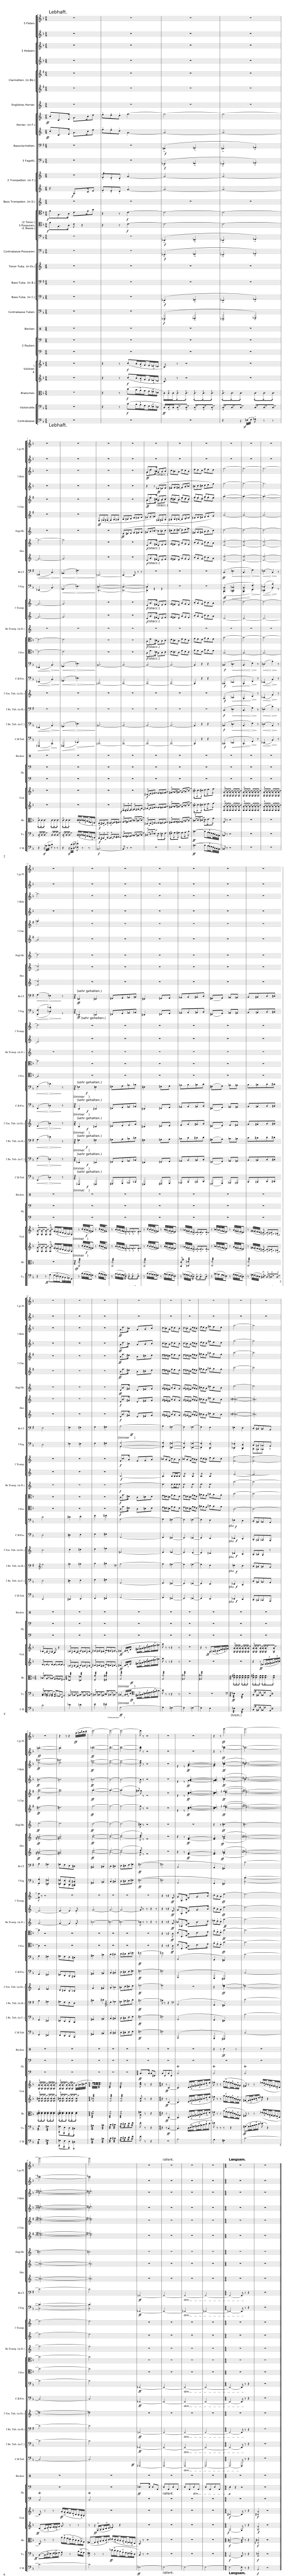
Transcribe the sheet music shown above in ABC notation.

X:1
%%score [ [ [ 1 ( 2 3 ) ] [ ( 4 5 ) ( 6 7 ) ] [ ( 8 9 ) ( 10 11 ) ] 12 [ ( 13 14 ) ( 15 16 ) ] 17 ( 18 19 ) [ 20 21 ] 22 [ 23 24 25 ] 26 [ 27 28 29 ] 30 31 [ 32 33 ] [ 34 35 ] 36 [ 37 38 ] ] ] 39
L:1/8
Q:1/4=100
M:6/8
I:linebreak $
K:F
V:1 treble
V:2 treble
V:3 treble
V:4 treble
V:5 treble
V:6 treble
V:7 treble
V:8 treble transpose=-2
V:9 treble transpose="-2 "
V:10 treble transpose=-2
V:11 treble transpose="-2 "
V:12 treble transpose=-7
V:13 treble transpose=-7
V:14 treble transpose="-7 "
V:15 treble transpose=-7
V:16 treble transpose="-7 "
V:17 bass transpose=-14
V:18 bass
V:19 bass
V:20 treble transpose=5
V:21 treble transpose=5
V:22 treble transpose=-14
V:23 tenor
V:24 tenor
V:25 bass
V:26 bass
V:27 treble transpose=-21
V:28 bass
V:29 bass
V:30 bass
V:31 perc
K:none
V:32 bass
V:33 bass
V:34 treble
V:35 treble
V:36 alto
V:37 bass
V:38 bass transpose=-12
V:39 treble transpose=5
V:1
 z6 | z6 | z6 | z6 |$ z6 | %5
 z6 |[Q:1/4=120] z6 | z6 |[Q:1/4=120] z6 | z6 | %10
 z6 |[Q:1/4=100] z6 | z6 | z6 |$ z6 | %15
[Q:1/4=120] z6 | z6 | z6 | z6 | z6 | %20
 z6 |$ z6 | z6 | z6 | z6 | %25
 z6 | z6 | z6 | z6 | z6 |$ %30
 z6 | z2 z z2!ff! (a/4=b/4^c'/4d'/4 | e'6-) | e'6- | e'6- | %35
[Q:1/4=130][Q:1/4=130] e' z z4 | z6 |[Q:1/4=120][Q:1/4=120] z6 | z2 z!ff!!fff! a'3- | a'6- |$ %40
 a'6- | a'6 |[Q:1/4=130] z6 |[Q:1/4=125] z6[Q:1/4=120] |[Q:1/4=115] z6[Q:1/4=110] | %45
[Q:1/4=105] z6[Q:1/4=100] ||[M:4/4][Q:1/4=80] z8 |[Q:1/4=60] z8 |] %48
V:2
 z6 | z6 | z6 | z6 |$ z6 | %5
 z6 | z6 | z6 | z6 | z6 | %10
 z6 | z6 | z6 | z6 |$ z6 | %15
 z6 | z6 | z6 | z6 | z6 | %20
 z6 |$ z6 | z6 | z6 | z6 | %25
 z6 | z6 | z6 | z6 | z6 |$ %30
!ff! =b6- | b6 |!ff! [_bd']6- | [bd']6- | [bd']6- | %35
 [bd'] z z4 | z6 | z6 | z2 z!ff!!fff!!fff! [b_d']3- | [b_d']6- |$ %40
 [b_d']6- | [b_d']6 | z6 | z6 | z6 | %45
 z6 ||[M:4/4] z8 | z8 |] %48
V:3
 x6 | x6 | x6 | x6 |$ x6 | %5
 x6 | x6 | x6 | x6 | x6 | %10
 x6 | x6 | x6 | x6 |$ x6 | %15
 x6 | x6 | x6 | x6 | x6 | %20
 x6 |$ x6 | x6 | x6 | x6 | %25
 x6 | x6 | x6 | x6 | x6 |$ %30
 =b6- | b6 | x6 | x6 | x6 | %35
 x6 | x6 | x6 | x6 | x6 |$ %40
 x6 | x6 | x6 | x6 | x6 | %45
 x6 ||[M:4/4] x8 | x8 |] %48
V:4
 z6 | z6 | z6 | z6 |$ z6 | %5
 z6 | z6 | z6 |!ff!!fff! !wedge!G!wedge!d>!wedge!=B !wedge!G!wedge!A!wedge!B | !wedge!c!wedge!=B!wedge!A !wedge!d!wedge!c!wedge!B | %10
 !wedge!e!wedge!d!wedge!c !wedge!f!wedge!e!wedge!d | g6- | g6- | g6- |$ g6 | %15
 z6 | z6 | z6 | z6 | z6 | %20
 z6 |$ z6 | z6 | z6 |!ff!!fff! !wedge!G!wedge!d>!wedge!=B !wedge!G!wedge!A!wedge!B | %25
 !wedge!c!wedge!=B!wedge!A !wedge!d!wedge!c!wedge!B | !wedge!c!wedge!=B!wedge!A !wedge!d!wedge!c!wedge!B | !wedge!e!wedge!d!wedge!c !wedge!^f!wedge!e!wedge!d | g6- | g6 |$ %30
!ff! [e^c']6- | [e^c']6 |!ff! [e=a]6- | [ea]6- | [ea]6- | %35
 [ea] z z4 | z6 | z2 z!ff! [GB]3- | [GB]3!ff!!fff! ([B_d-]3 | [B_d=e]6-) |$ %40
 [_d=e]6- | [_d=e]6 | z6 | z6 | z6 | %45
 z6 ||[M:4/4] z8 | z8 |] %48
V:5
 x6 | x6 | x6 | x6 |$ x6 | %5
 x6 | x6 | x6 | !wedge!G!wedge!d>!wedge!=B x3 | x6 | %10
 x6 | x6 | x6 | x6 |$ x6 | %15
 x6 | x6 | x6 | x6 | x6 | %20
 x6 |$ x6 | x6 | x6 | x6 | %25
 x6 | x6 | x6 | x6 | x6 |$ %30
 x6 | x6 | x6 | x6 | x6 | %35
 x6 | x6 | x3 G3- | G3 B3- | B6- |$ %40
 B6- | B6 | x6 | x6 | x6 | %45
 x6 ||[M:4/4] x8 | x8 |] %48
V:6
 z6 | z6 | z6 | z6 |$ z6 | %5
 z6 | z6 | z6 | z2 z!ff! (_E=EF | ^FG^G- GA_B | %10
 =Bc^c def) | g6- | g6- | g6 |$ z6 | %15
 z6 | z6 | z6 | z6 | z6 | %20
 z6 |$ z6 | z6 | z6 |!ff!!fff! !wedge!G!wedge!d>!wedge!=B !wedge!G!wedge!A!wedge!B | %25
 !wedge!c!wedge!=B!wedge!A !wedge!d!wedge!c!wedge!B | !wedge!c!wedge!=B!wedge!A !wedge!d!wedge!c!wedge!B | !wedge!e!wedge!d!wedge!c !wedge!^f!wedge!e!wedge!d | g6- | g6 |$ %30
!ff! =B6- | =B6 |!ff! _B6- | B6- | B6- | %35
 B z z4 | z6 | z2 z!ff! [GB]3- | [GB]3!ff!!fff! ([B_d-]3 | [B_d=e]6-) |$ %40
 [_d=e]6- | [_d=e]6 | z6 | z6 | z6 | %45
 z6 ||[M:4/4] z8 | z8 |] %48
V:7
 x6 | x6 | x6 | x6 |$ x6 | %5
 x6 | x6 | x6 | x6 | x6 | %10
 x6 | x6 | x6 | x6 |$ x6 | %15
 x6 | x6 | x6 | x6 | x6 | %20
 x6 |$ x6 | x6 | x6 | x6 | %25
 x6 | x6 | x6 | x6 | x6 |$ %30
 x6 | x6 | x6 | x6 | x6 | %35
 x6 | x6 | x3 G3- | G3 B3- | B6- |$ %40
 B6- | B6 | x6 | x6 | x6 | %45
 x6 ||[M:4/4] x8 | x8 |] %48
V:8
[K:G] z6 | z6 | z6 | z6 |$ z6 | %5
 z6 | z6 | z6 |!fff!!ff! !wedge!A!wedge!e>!wedge!^c !wedge!A!wedge!B!wedge!c | !wedge!d!wedge!^c!wedge!B !wedge!e!wedge!d!wedge!c | %10
 !wedge!f!wedge!e!wedge!d !wedge!g!wedge!f!wedge!e | a6- | a6- | a6- |$ a6 | %15
 z6 | z6 | z6 | z6 | z6 | %20
 z6 |$ z6 | z6 | z6 |!ff!!fff! !wedge!B!wedge!f>!wedge!^d !wedge!B!wedge!^c!wedge!d | %25
 !wedge!e!wedge!^d!wedge!^c !wedge!f!wedge!e!wedge!d | !wedge!e!wedge!^d!wedge!^c !wedge!f!wedge!e!wedge!d | !wedge!^g!wedge!f!wedge!e !wedge!^a!wedge!g!wedge!f | b6- | b6 |$ %30
!ff! [fb]6- | [fb]6 |!ff! a6- | a6- | (a6 | %35
 ^g) z z4 | z6 | z2 z!ff! d3- | d3!ff!!fff! (=f3 | ^g6-) |$ %40
 ^g6- | ^g6 | z6 | z6 | z6 | %45
 z6 ||[M:4/4] z8 | z8 |] %48
V:9
[K:G] x6 | x6 | x6 | x6 |$ x6 | %5
 x6 | x6 | x6 | !wedge!A!wedge!e>!wedge!^c !wedge!A!wedge!B!wedge!c | !wedge!d!wedge!^c!wedge!B !wedge!e!wedge!d!wedge!c | %10
 !wedge!f!wedge!e!wedge!d !wedge!g!wedge!f!wedge!e | a6- | a6- | a6- |$ a6 | %15
 x6 | x6 | x6 | x6 | x6 | %20
 x6 |$ x6 | x6 | x6 | x6 | %25
 x6 | x6 | x6 | x6 | x6 |$ %30
 x6 | x6 | a6- | a6- | (a6 | %35
 ^g) x5 | x6 | x3 [Bd]3- | [Bd]3 ([d-^f]3 | [d=f]6-) |$ %40
 [d=f]6- | [d=f]6 | x6 | x6 | x6 | %45
 x6 ||[M:4/4] x8 | x8 |] %48
V:10
[K:G] z6 | z6 | z6 | z6 |$ z6 | %5
 z6 |!ff! (E,=F,^F,- F,G,^G, | A,^A,B, C^CD | ^DE=F) (=F,^F,G, | ^G,A,^A,- A,B,=C | %10
 ^CD^D EFG) | A6- | A6- | A6- |$ A6 | %15
 z6 | z6 | z6 | z6 | z6 | %20
 z6 |$ z6 | z6 | z6 |!ff!!fff! !wedge!B!wedge!f>!wedge!^d !wedge!B!wedge!^c!wedge!d | %25
 !wedge!e!wedge!^d!wedge!^c !wedge!f!wedge!e!wedge!d | !wedge!e!wedge!^d!wedge!^c !wedge!f!wedge!e!wedge!d | !wedge!^g!wedge!f!wedge!e !wedge!^a!wedge!g!wedge!f | b6- | b6 |$ %30
!ff! ^d6- | ^d6 |!ff! f6- | f6- | f6- | %35
 f z z4 | z6 | z2 z!ff! d3- | d3!ff!!fff! (=f3 | ^g6-) |$ %40
 ^g6- | ^g6 | z6 | z6 | z6 | %45
 z6 ||[M:4/4] z8 | z8 |] %48
V:11
[K:G] x6 | x6 | x6 | x6 |$ x6 | %5
 x6 | x6 | x6 | x6 | x6 | %10
 x6 | x6 | x6 | x6 |$ x6 | %15
 x6 | x6 | x6 | x6 | x6 | %20
 x6 |$ x6 | x6 | x6 | x6 | %25
 x6 | x6 | x6 | x6 | x6 |$ %30
 x6 | x6 | x6 | x6 | x6 | %35
 x6 | x6 | x3 [Bd]3- | [Bd]3 ([d-^f]3 | [d=f]6-) |$ %40
 [d=f]6- | [d=f]6 | x6 | x6 | x6 | %45
 x6 ||[M:4/4] x8 | x8 |] %48
V:12
[K:C] z6 | z6 | z6 | z6 |$ z6 | %5
 z6 | z6 |!ff! (D^DE F^FG | ^GA_B- B=Bc | ^cd^d- de=f) | %10
 (^FG^G ABc) | d6- | d6- | d6- |$ d6 | %15
 z6 | z6 | z6 | z6 | z6 | %20
 z6 |$ z6 | z6 | z6 |!ff!!fff! !wedge!E!wedge!B>!wedge!^G !wedge!E!wedge!^F!wedge!G | %25
 !wedge!A!wedge!^G!wedge!^F !wedge!B!wedge!A!wedge!G | !wedge!A!wedge!^G!wedge!^F !wedge!B!wedge!A!wedge!G | !wedge!^c!wedge!B!wedge!A !wedge!^d!wedge!c!wedge!B | e6- | e6 |$ %30
!ff! e6- | e6 |!ff! d6- | d6- | (d6 | %35
 ^c) z z4 | z6 | z6 | z2 z!ff!!fff! ^c3- | ^c6- |$ %40
 ^c6- | ^c6 | z6 | z6 | z6 | %45
 z6 ||[M:4/4] z8 | z8 |] %48
V:13
[K:C]!ff!!fff! cC>E G>ce | !wedge!f!wedge!e!wedge!d!ff! g3- | g6- | g6- |$ g6- | %5
 g6 | z6 | z6 |!f!!fff! !wedge!D!wedge!A>!wedge!^F !wedge!D!wedge!E!wedge!F | !wedge!G!wedge!^F!wedge!E !wedge!A!wedge!G!wedge!F | %10
 !wedge!B!wedge!A!wedge!G !wedge!c!wedge!B!wedge!A | [Dd]6- | [Dd]6- | [Dd]6- |$ [Dd]6 | %15
 z6 | z6 | z6 | z6 | z6 | %20
 z6 |$ z6 | z6 | z6 |!f!!fff! !wedge!E!wedge!B>!wedge!^G !wedge!E!wedge!^F!wedge!G | %25
 !wedge!A!wedge!^G!wedge!^F !wedge!B!wedge!A!wedge!G | !wedge!A!wedge!^G!wedge!^F !wedge!B!wedge!A!wedge!G | !wedge!^c!wedge!B!wedge!A !wedge!^d!wedge!c!wedge!B |!ff! ^c6- | c6 |$ %30
!ff!!ff! =B6- | B6 |!ff! d6- | d6- | (d6 | %35
 e) z z4 | z6 | z2 z!ff! [EG]3- | [EG]3!ff!!fff! (_B3 |!ff! ^c6-) |$ %40
 c6- |!ff! c6 | z6 | z6 | z6 | %45
 z6 ||[M:4/4] z8 | z8 |] %48
V:14
[K:C] x6 | x6 | x6 | x6 |$ x6 | %5
 x6 | x6 | x6 | x6 | x6 | %10
 x6 | x6 | x6 | x6 |$ x6 | %15
 x6 | x6 | x6 | x6 | x6 | %20
 x6 |$ x6 | x6 | x6 | x6 | %25
 x6 | x6 | x6 | _B6- | B6 |$ %30
 ^G6- | ^G6 | B6- | B6- | B6- | %35
 B x5 | x6 | x6 | x3 (G3 | _B6-) |$ %40
 B6- | B6 | x6 | x6 | x6 | %45
 x6 ||[M:4/4] x8 | x8 |] %48
V:15
[K:C]!ff!!fff! cC>E G>ce | !wedge!f!wedge!e!wedge!d!ff! G3- | G6- | G6- |$ G6- | %5
 G6 | z6 | z6 |!f!!fff! !wedge!D!wedge!A>!wedge!^F !wedge!D!wedge!E!wedge!F | !wedge!G!wedge!^F!wedge!E !wedge!A!wedge!G!wedge!F | %10
 !wedge!B!wedge!A!wedge!G !wedge!c!wedge!B!wedge!A | [Dd]6- | [Dd]6- | [Dd]6- |$ [Dd]6 | %15
 z6 | z6 | z6 | z6 | z6 | %20
 z6 |$ z6 | z6 | z6 |!f!!fff! !wedge!E!wedge!B>!wedge!^G !wedge!E!wedge!^F!wedge!G | %25
 !wedge!A!wedge!^G!wedge!^F !wedge!B!wedge!A!wedge!G | !wedge!A!wedge!^G!wedge!^F !wedge!B!wedge!A!wedge!G | !wedge!^c!wedge!B!wedge!A !wedge!^d!wedge!c!wedge!B |!ff! ^c6- | c6 |$ %30
!ff!!ff! =B6- | B6 |!ff! d6- | d6- | (d6 | %35
 e) z z4 | z6 | z2 z!ff! [EG]3- | [EG]3!fff!!ff! (_B3 |!ff! ^c6-) |$ %40
 c6- |!ff! c6 | z6 | z6 | z6 | %45
 z6 ||[M:4/4] z8 | z8 |] %48
V:16
[K:C] x6 | x6 | x6 | x6 |$ x6 | %5
 x6 | x6 | x6 | x6 | x6 | %10
 x6 | x6 | x6 | x6 |$ x6 | %15
 x6 | x6 | x6 | x6 | x6 | %20
 x6 |$ x6 | x6 | x6 | x6 | %25
 x6 | x6 | x6 | _B6- | B6 |$ %30
 ^G6- | ^G6 | B6- | B6- | B6- | %35
 B x5 | x6 | x6 | x3 (G3 | _B6-) |$ %40
 B6- | B6 | x6 | x6 | x6 | %45
 x6 ||[M:4/4] x8 | x8 |] %48
V:17
[K:G] z6 | z6 |!f! (!>!=F,,3 !>!_G,,3 | !>!=F,,3 !>!_A,,3) |$!<(! (=F,,3!<)!!>(! C,3)!>)! | %5
!<(! (_A,,3!<)!!>(! =F,3)!>)! | =E,,6- | E,,3- E,, z z | z6 | z6 | %10
 z6 |!ff! (C,3!<(! _E,3 | C,3!<)!!>(! G,3)!>)! |!<(! (_E,3!<)!!>(! C,2)!>)! z |$!<(! (G,3!<)!!>(! _E,2)!>)! z | %15
[M:2/4]!ff! =F,,2 ^F,,2 | ^G,,A,,_B,,=C, | ^F,,2 ^G,,A,, | _B,,C,^C,D, | (^G,,A,,) _B,,=B,, | %20
 C,^C,D,^D, |$ E,4 | =F,2 ^F,2 | G,2 ^G,2 |!ff! A,4- | %25
 A,2 ^G,2- | G,2 =G,2- | G,2 F,2 | =F,2 E,2 | D,^C,=C,B,, |$ %30
 A,2 ^G,2 | =G,F,E,^D, | ^B,,2 ^C,2 | D,2 ^D,2 | E,^E,F,=G, | %35
!ff! (^G,4- | ^G,4 | B,,4 | A,,2 ^G,,2) |!fff! D4- |$ %40
 D4- | D4 |!ff! =F,,4- | F,,4- |!f! F,,4- | %45
 F,,4- ||[M:4/4]!p! F,,4- F,, z z2 | z8 |] %48
V:18
 z6 | z6 |!f! (!>!_E,,3 !>!_F,,3 | !>!_E,,3 !>!_G,,3) |$ (_E,,3!ff! B,,3) | %5
!f!!<(! (_G,,3!<)!!fff!!>(! _E,3)!>)! | =D,6- | D,6- | D,2 z2 z2 | z6 | %10
 z6 |!ff! ([B,,,B,,]3!<(! [_C,,_C,]3 | [B,,,B,,]3!<)!!fff!!>(! [F,,F,]3)!>)! |!f!!<(! ([_D,,_D,]3!<)!!fff!!>(! [B,,B,]2)!>)! z |$!f!!<(! ([F,,F,]3!<)!!fff!!>(! [_D,_D]2)!>)! z | %15
[M:2/4]!ff!!fff! _E,,2 =E,,2 | ^F,,G,,_A,,_B,, | ^E,,2 ^F,,G,, | _A,,B,,=B,,C, | (^F,,G,,) _A,,=A,, | %20
 B,,=B,,C,^C, |$ D,4 | _E,2 =E,2 | F,2 ^F,2 | [G,,G,]4- | %25
 [G,,G,]2 [^F,,^F,]2- | [F,,F,]2 [=F,,=F,]2- | [F,,F,]2 [E,,E,]2 |!fff! [_E,,_E,]2 [D,,D,]2 | C,=B,,_B,,A,, x/ |$ %30
 [G,,G,]2 [^F,,^F,]2 | [F,,=F,][E,,E,][D,,D,][^C,,^C,] | ^A,,2 =B,,2 | C,2 ^C,2 | D,^D,E,^F, | %35
!ff! (^F,4- | ^F,4 | A,,4 | G,,2 ^F,,2) |!fff! C4- |$ %40
 C4- | C4 |!ff! _E,,4- | (E,,4 |!f! (_E,,4) | %45
 (_E,,4) ||[M:4/4]!p! _E,,4-) E,, z z2 | z8 |] %48
V:19
 x6 | x6 | x6 | x6 |$ x6 | %5
 x6 | [D,,D,]6- | [D,,D,]6- | [D,,D,]2 x4 | x6 | %10
 x6 | (B,,,3 _C,,3 | B,,,3 F,,3) | (_D,,3 B,,2) x |$ (F,,3 _D,2) x | %15
[M:2/4] x4 | x4 | x4 | x4 | x4 | %20
 x4 |$ x4 | x4 | x4 | G,,4- | %25
 G,,2 ^F,,2- | F,,2 F,,2- | F,,2 E,,2 | _E,,2 D,,2 | C,,=B,,,_B,,, z3/2 |$ %30
 G,,2 ^F,,2 | =F,,E,,D,,^C,, | x4 | x4 | x4 | %35
 x4 | x4 | x4 | x4 | [C,C]4- |$ %40
 [C,C]4- | [C,C]4 | x4 | x4 | x4 | %45
 x4 ||[M:4/4] x8 | x8 |] %48
V:20
[K:C] z6 |!f!!fff! !wedge!F!wedge!E!wedge!D!f! G3- | G6- | G6- |$ G6- | %5
 G6 | z6 | z6 |!f!!fff! !wedge!D!wedge!A>!wedge!^F !wedge!D!wedge!E!wedge!F | !wedge!G!wedge!^F!wedge!E !wedge!A!wedge!G!wedge!F | %10
 !wedge!B!wedge!A!wedge!G !wedge!c!wedge!B!wedge!A | d6- | d6- | d6- |$ d6 | %15
 z6 | z6 | z6 | z6 | z6 | %20
 z6 |$ z6 | z6 | z6 |!f!!fff! !wedge!F!wedge!c>!wedge!A !wedge!F!wedge!G!wedge!A | %25
 !wedge!_B!wedge!A!wedge!G !wedge!c!wedge!B!wedge!A | !wedge!_B!wedge!A!wedge!G !wedge!c!wedge!B!wedge!A | !wedge!d!wedge!c!wedge!_B !wedge!e!wedge!d!wedge!c |!ff! [Ff]6- | [Ff]6- |$ %30
 [Ff] z z4 | z6 | z6 | z6 | z6 | %35
 z6 | z2 z z2!ff!!fff! E | GG,>B, EG>B | cBA!ff! e3- | e6- |$ %40
 e6- | e6 | z6 | z6 | z6 | %45
 z6 ||[M:4/4] z8 | z8 |] %48
V:21
[K:C] z3!fff!!f! G,>CE | !wedge!F!wedge!E!wedge!D!f! G3- | G6- | G6- |$ G6- | %5
 G6 | z6 | z6 |!f!!fff! !wedge!D!wedge!A>!wedge!^F !wedge!D!wedge!E!wedge!F | !wedge!G!wedge!^F!wedge!E !wedge!A!wedge!G!wedge!F | %10
 !wedge!B!wedge!A!wedge!G !wedge!c!wedge!B!wedge!A | D6- | D6- | D6- |$ D6 | %15
 z6 | z6 | z6 | z6 | z6 | %20
 z6 |$ z6 | z6 | z6 |!f! B,6- | %25
 B,3 B,B,/B,/B, | !/!B,3 !/!B,3 | !/!B,3 !/!B,3 | E6- | E6- |$ %30
 E6- | E3- E2!fff! !wedge!E | G6- | G6- | G6- | %35
 G z z z2 z | z2 z z2!ff!!fff! E | GG,>B, EG>B | cBA!ff! e3- | e6- |$ %40
 e6- | e6 | z6 | z6 | z6 | %45
 z6 ||[M:4/4] z8 | z8 |] %48
V:22
[K:C] z6 | z6 | z6 | z6 |$ z6 | %5
 z6 | z6 | z6 | z6 | z6 | %10
 z6 | z6 | z6 | z6 |$ z6 | %15
 z6 | z6 | z6 | z6 | z6 | %20
 z6 |$ z6 | z6 | z6 |!f! d6- | %25
 d3 dd/d/d | !/!d3 !/!d3 | !/!d3 !/!d3 | b6- | (b6 |$ %30
!fff! G6-) | G3- G2!fff! !wedge!G | _B6- | _B6- | _B6- | %35
 _B z z z2 z | z2 z z2!ff!!fff! G | _B_B,>D GB>d | !wedge!_e!wedge!d!wedge!c!ff! g3- | g6- |$ %40
 g6- | g6 | z6 | z6 | z6 | %45
 z6 ||[M:4/4] z8 | z8 |] %48
V:23
!f!!fff! FF,>A, C>FA | z2 z!f! C3- | C6- | C6- |$ C6- | %5
 C6 | z6 | z6 |!f!!fff! !wedge!G,!wedge!D>!wedge!=B, !wedge!G,!wedge!A,!wedge!B, | !wedge!C!wedge!=B,!wedge!A, !wedge!D!wedge!C!wedge!B, | %10
 !wedge!E!wedge!D!wedge!C !wedge!F!wedge!E!wedge!D | G6- | G6- | G6- |$ G6 | %15
 z6 | z6 | z6 | z6 | z6 | %20
 z6 |$ z6 | z6 | z6 |!f!!fff! !wedge!A,!wedge!E>!wedge!^C !wedge!A,!wedge!=B,!wedge!C | %25
 !wedge!D!wedge!^C!wedge!=B, !wedge!E!wedge!D!wedge!C | !wedge!D!wedge!^C!wedge!=B, !wedge!E!wedge!D!wedge!C | !wedge!^F!wedge!E!wedge!D !wedge!^G!wedge!F!wedge!E |!ff! A6- | A6- |$ %30
 A2 z4 | z6 | z6 | z6 | z6 | %35
 z6 | z2 z z2!ff!!fff! A, | CC,>E, A,C>E | !wedge!F!wedge!E!wedge!D!ff! A3- | A6- |$ %40
 A6- | A6 | z6 | z6 | z6 | %45
 z6 ||[M:4/4] z8 | z8 |] %48
V:24
!f!!fff! FF,>A, C z2 | z2 z!f! C3- | C6- | C6- |$ C6- | %5
 C6 | z6 | z6 |!f!!fff! !wedge!G,!wedge!D>!wedge!=B, !wedge!G,!wedge!A,!wedge!B, | !wedge!C!wedge!=B,!wedge!A, !wedge!D!wedge!C!wedge!B, | %10
 !wedge!E!wedge!D!wedge!C !wedge!F!wedge!E!wedge!D | G,6- | G,6- | G,6- |$ G,6 | %15
 z6 | z6 | z6 | z6 | z6 | %20
 z6 |$ z6 | z6 | z6 |!f!!fff! !wedge!A,!wedge!E>!wedge!^C !wedge!A,!wedge!=B,!wedge!C | %25
 !wedge!D!wedge!^C!wedge!=B, !wedge!E!wedge!D!wedge!C | !wedge!D!wedge!^C!wedge!=B, !wedge!E!wedge!D!wedge!C | !wedge!^F!wedge!E!wedge!D !wedge!^G!wedge!F!wedge!E |!ff! A,6- | A,6- |$ %30
 A,2 z4 | z6 | z6 | z6 | z6 | %35
 z6 | z2 z z2!ff!!fff! A, | CC,>E, A,C>E | !wedge!F!wedge!E!wedge!D!ff! A3- | A6- |$ %40
 A6- | A6 | z6 | z6 | z6 | %45
 z6 ||[M:4/4] z8 | z8 |] %48
V:25
 z6 | z6 |!f! (!>!_E,,3 !>!_F,,3 | !>!_E,,3 !>!_G,,3) |$!<(! (_E,,3!<)!!ff!!>(! B,,3)!>)! | %5
!f!!<(! (_G,,3!<)!!fff!!>(! _E,3)!>)! | =B,,6- | B,,6- | B,,6- | B,,6- | %10
 B,,2 z2 z2 |!f! (_B,,3!<(! _D,3 | B,,3!<)!!fff!!>(! F,2)!>)! z |!f!!<(! (_D,3!<)!!fff!!>(! B,2)!>)! z |$!<(! (F,3!<)!!fff!!>(! _D2)!>)! z | %15
[M:2/4]!f!!fff! _E,2 =E,2 | ^F,G,_A,_B, | ^E,2 ^F,G, | _A,B,=B,C | (^F,G,) _A,=A, | %20
 B,=B,C^C |$ D4 | ^D2 E2 | F2 ^F2 | G,4- | %25
 G,2 ^F,2- | F,2 =F,2- | F,2 E,2 |!f!!fff! _E,2 D,2 | C,=B,,_B,,A,, |$ %30
 G,2 ^F,2 | =G,F,E,^D, | ^A,2 =B,2 | C2 ^C2 | D^DE=F | %35
!ff!!fff! ^F4- | ^F4 | (A,,4 | G,,2 ^F,,2) | C4- |$ %40
 C4- | C4 |!ff! _E,,4- | (E,,4 |!f! (_E,,4) | %45
 (_E,,4) ||[M:4/4]!p! _E,,4-) E,, z z2 | z8 |] %48
V:26
 z6 | z6 |!f! (!>!_E,,3 !>!_F,,3 | !>!_E,,3 !>!_G,,3) |$!<(! (_E,,3!<)!!ff!!>(! B,,3)!>)! | %5
!f!!<(! (_G,,3!<)!!fff!!>(! _E,3)!>)! | =B,,,6- | B,,,6- | B,,,6- | B,,,6- | %10
 B,,,2 z2 z2 |!f! (_B,,,3!<(! _D,,3 | B,,,3!<)!!fff!!>(! F,,2)!>)! z |!f!!<(! (_D,,3!<)!!fff!!>(! B,,2)!>)! z |$!<(! (F,,3!<)!!fff!!>(! _D,2)!>)! z | %15
[M:2/4]!f!!fff! E,,2 ^E,,2 | ^F,,G,,_A,,_B,, | ^E,,2 ^F,,G,, | _A,,B,,=B,,C, | (^F,,G,,) _A,,=A,, | %20
 B,,=B,,C,^C, |$ D,4 | ^D,2 E,2 | F,2 ^F,2 | G,,4- | %25
 G,,2 ^F,,2- | F,,2 =F,,2- | F,,2 E,,2 |!f!!fff! _E,,2 D,,2 | C,,=B,,,_B,,,A,,, |$ %30
 G,,2 ^F,,2 | =F,,E,,D,,^C,, | ^A,,2 =B,,2 | C,2 ^C,2 | D,^D,E,=F, | %35
!ff!!fff! ^F,4- | ^F,4 | (A,,,4 | G,,,2 ^F,,,2) | C,4- |$ %40
 C,4- | C,4 |!ff! _E,,4- | (E,,4 |!f! (_E,,4) | %45
 (_E,,4) ||[M:4/4]!p! _E,,4-) E,, z z2 | z8 |] %48
V:27
[K:C] z6 | z6 | z6 | z6 |$ z6 | %5
 z6 | z6 | z6 | z6 | z6 | %10
 z6 |!f! (G,3!<(! _B,3 | G,3!<)!!fff!!>(! D2)!>)! z |!f!!<(! (_B,3!<)!!fff!!>(! G2)!>)! z |$!<(! (D3!<)!!fff!!>(! _B2)!>)! z | %15
[M:2/4]!f!!fff! C2 ^C2 | ^DEFG | ^C2 ^DE | FG^GA | (^DE) F^F | %20
 G^GA^A |$ B4 | c2 ^c2 | d2 _e2 | =E4- | %25
 E2 _E2- | E2 D2- | D2 ^C2 |!f!!fff! =C2 B,2 | A,_A,G, z3/2 |$ %30
 E2 _E2 | D^CB,_B, | G2 ^G2 | A2 _B2 | =Bc^cd | %35
!ff! _e4- | _e4 | z6 | z3!ff!!fff! [c_e]2- | [c_e]4- |$ %40
 [c_e]4- | [c_e]4 | z6 | z6 | z6 | %45
 z6 ||[M:4/4] z8 | z8 |] %48
V:28
[K:G] z6 | z6 | z6 | z6 |$ z6 | %5
 z6 | z6 | z6 | z6 | z6 | %10
 z6 |!f! (C,3!<(! _E,3 | C,3!<)!!fff!!>(! G,2)!>)! z |!f!!<(! (_E,3!<)!!fff!!>(! C2)!>)! z |$!<(! (G,3!<)!!fff!!>(! _E2)!>)! z | %15
[M:2/4]!f!!fff! =F,2 ^F,2 | ^G,A,_B,=C | ^F,2 ^G,A, | _B,C^CD | (^G,A,) _B,=B, | %20
 C^CD^D |$[K:treble] e4 | =f2 ^f2 | g2 ^g2 |[K:bass] A,4- | %25
 A,2 ^G,2- | G,2 =G,2- | G,2 F,2 |!f! =F,2 E,2 | D,^C,=C,B,, |$ %30
 A,2 ^G,2 | =G,F,E,D, | ^B,2 ^C2 |[K:treble] d2 _e2 | =e=f^fa | %35
!ff!!fff! ^g4- | ^g z3/2 z3 |[K:bass] (B,,4 | A,,2 ^G,,2) | D4- |$ %40
 D4- | D4 |!ff! =F,,4- | (F,,4 |!f! (=F,,4) | %45
 (=F,,4) ||[M:4/4]!p! =F,,4-) F,, z z2 | z8 |] %48
V:29
 z6 | z6 |!f! (!>!_E,,3 !>!_F,,3 | !>!_E,,3 !>!_G,,3) |$!<(! (_E,,3!<)!!ff!!>(! B,,3)!>)! | %5
!f!!<(! (_G,,3!<)!!fff!!>(! _E,3)!>)! | =B,,6- | B,,6- | B,,6- | B,,6- | %10
 B,,2 z2 z2 |!f! (_B,,3!<(! _D,3 | B,,3!<)!!fff!!>(! F,2)!>)! z |!f!!<(! (_D,3!<)!!fff!!>(! B,,2)!>)! z |$!<(! (F,3!<)!!fff!!>(! _D,2)!>)! z | %15
[M:2/4]!f!!fff! _E,,2 =E,,2 | ^F,,G,,_A,,_B,, | =E,,2 ^F,,G,, | _A,,B,,=B,,C, | (=F,,G,,) _A,,=A,, | %20
 B,,=B,,C,^C, |$ D,4 | ^D,2 E,2 | F,2 ^F,2 | G,,4- | %25
 G,,2 ^F,,2- | F,,2 =F,,2- | F,,2 E,,2 |!f!!fff! _E,,2 D,,2 | C,=B,,_B,,A,, |$ %30
 G,,2 ^F,,2 | =F,,E,,D,,C,, | ^A,,2 =B,,2 | C,2 ^C,2 | D,^D,E,F, | %35
!ff!!fff! ^F,4- | ^F,4 | (A,,4 | G,,2 ^F,,2) | C4- |$ %40
 C4- | C4 |!ff! _E,,4- | (E,,4 |!f! (_E,,4) | %45
 (_E,,4) ||[M:4/4]!p! _E,,4-) E,, z z2 | z8 |] %48
V:30
 z6 | z6 |!f! (!>!_E,,,3 !>!_F,,,3 | !>!_E,,,3 !>!_G,,,3) |$!<(! (_E,,,3!<)!!ff!!>(! B,,,3)!>)! | %5
!f!!<(! (_E,,,3!<)!!fff!!>(! _E,,3)!>)! | =B,,,6- | B,,,6- | B,,,6- | B,,,6- | %10
 B,,,2 z2 z2 |!f! (_B,,,3!<(! _D,,3 | B,,,3!<)!!fff!!>(! F,,2)!>)! z |!f!!<(! (_D,,3!<)!!fff!!>(! B,,2)!>)! z |$!<(! (F,,3!<)!!fff!!>(! _D,2)!>)! z | %15
[M:2/4]!f!!fff! _E,,,2 =E,,,2 | ^F,,,G,,,_A,,,_B,,, | =E,,,2 ^F,,,G,,, | _A,,,B,,,=B,,,C,, | (=F,,,G,,,) _A,,,=A,,, | %20
 B,,,=B,,,C,,^C,, |$ D,,4 | ^D,,2 E,,2 | F,,2 ^F,,2 | G,,4- | %25
 G,,2 ^F,,2- | F,,2 =F,,2- | F,,2 E,,2 |!f!!fff! _E,,2 D,,2 | C,,=B,,,_B,,,A,,, |$ %30
 G,,2 ^F,,2 | F,,E,,D,,C,, | ^A,,2 =B,,2 | C,2 ^C,2 | D,^D,E,F, | %35
!ff!!fff! ^F,4- | ^F,4 | (A,,,4 | G,,,2 ^F,,,2) | C,4- |$ %40
 C,4- | C,4 |!ff! _E,,,4- | (E,,,4 |!f! (_E,,,4) | %45
 (_E,,,4) ||[M:4/4]!p! _E,,,4-) E,,, z z2 | z8 |] %48
V:31
[K:C] z6 | z6 | z6 | z6 |$ z6 | %5
 z6 | z6 | z6 | z6 | z6 | %10
 z6 | z6 | z6 | z6 |$ z6 | %15
 z6 | z6 | z6 | z6 | z6 | %20
 z6 |$ z6 | z6 | z6 | z6 | %25
 z6 | z6 | z6 | z6 | z6 |$ %30
 z6 | z6 | z6 | z6 | z6 | %35
 z6 | z6 | z6 | z2 z!ff!!fff! f2 z | z6 |$ %40
 z6 | z6 | z6 | z6 | z6 | %45
 z6 ||[M:4/4] z8 | z8 |] %48
V:32
[K:C] z6 | z6 | z6 | z6 |$ z6 | %5
 z6 | z6 | z6 | z6 | z6 | %10
 z6 | z6 | z6 | z6 |$ z6 | %15
 z6 | z6 | z6 | z6 | z6 | %20
 z6 |$ z6 | z6 | z6 | z6 | %25
 z6 | z6 | z6 | z6 | z6 |$ %30
 z6 | z6 | z6 | z6 | z6 | %35
 z6 | z6 | z6 | z6 | z6 |$ %40
 z6 | z6 |[M:2/4]!ff!!fff! _E,>E, E,A,, | E,A,,E,A,, | E,A,,E,A,, | %45
 E,A,,E,A,, ||[M:4/4]!p! E,2 z2 z4 | z8 |] %48
V:33
[K:C] z6 | z6 | z6 | z6 |$ z6 | %5
 z6 | z6 | z6 | z6 | z6 | %10
 z6 | z6 | z6 | z6 |$ z6 | %15
 z6 | z6 | z6 | z6 | z6 | %20
 z6 |$ z6 | z6 | z6 | z6 | %25
 z6 | z6 | z6 | z6 | z6 |$ %30
 z6 | z6 | z6 | z6 | z6 | %35
[M:2/4]!ff!!fff! C,>C, C,^F,, | C,F,,C,F,, | TC,4 | TC,4 | TC,4 |$ %40
 TC,4 | TC,4 | z6 | z6 | z6 | %45
 z6 ||[M:4/4] z8 | z8 |] %48
V:34
 z6 | z2 z!f!!fff! (c(3B/A/G/(3F/_E/_D/ | C) z z4 | z6 |$ z6 | %5
 z6 | z6 | z6 |!f! (3:2:1!/!^C3/2(3:2:1!/!D3/2(3:2:1!/!_E3/2 (3:2:1!/!E3/2(3:2:1!/!=E3/2(3:2:1!/!F3/2 | (3:2:1!/!^F3/2(3:2:1!/!G3/2(3:2:1!/!^G3/2 (3:2:1!/!G3/2(3:2:1!/!A3/2(3:2:1!/!B3/2 | %10
 (3:2:1!/!=B3/2(3:2:1!/!c3/2(3:2:1!/!^c3/2 (3:2:1!/!d3/2(3:2:1!/!e3/2(3:2:1!/!f3/2 |!fff! (3:2:1!/![G,G]3/2(3:2:1!/![G,G]3/2(3:2:1!/![G,G]3/2 (3:2:1!/![G,G]3/2(3:2:1!/![G,G]3/2(3:2:1!/![G,G]3/2 | (3:2:1!/![G,G]3/2(3:2:1!/![G,G]3/2(3:2:1!/![G,G]3/2 (3:2:1!/![G,G]3/2(3:2:1!/![G,G]3/2(3:2:1!/![G,G]3/2 |!fff! (3:2:1!/![G,G]3/2(3:2:1!/![G,G]3/2(3:2:1!/![G,G]3/2 (3:2:1!/![G,G]3/2(3:2:1!/![G,G]3/2(3:2:1!/![G,G]3/2 |$!fff! (3:2:1!/![G,G]3/2(3:2:1!/![G,G]3/2(3:2:1!/![G,G]3/2!fff! (3:2:1!/![G,G]3/2 (3(F/_E/_D/C/4B,/4_A,/4G,/4) | %15
 z!f! (c/4B/4_A/4G/4^F) z (c/4B/4A/4G/4F) | z (B/4_A/4_G/4F/4 (3:2:1!/!E3/2) (3:2:1!/!E3/2(3:2:1!/!E3/2(3:2:1!/!E3/2 | z (c/4B/4_A/4G/4^F) z (B/4A/4_G/4=F/4=E) | z (_A/4G/4F/4_E/4 (3:2:1!/!D3/2) (3:2:1!/!D3/2(3:2:1!/!D3/2(3:2:1!/!D3/2 | z (_B/4_A/4_G/4F/4=E) z (A/4G/4F/4_E/4=D) | %20
 z (=G/4F/4_E/4D/4 (3:2:1!/!^C3/2) (3:2:1!/!C3/2(3:2:1!/!=C3/2(3:2:1!/!=B,3/2 |$ (3:2:1!/!_B,3/2(3:2:1!/!A,3/2(3:2:1!/!_A,3/2 G, z2 | (3:2:1!/!=B,3/2(3:2:1!/!_B,3/2(3:2:1!/!A,3/2 (3:2:1!/!C3/2(3:2:1!/!=B,3/2(3:2:1!/!_B,3/2 | (3:2:1!/!^C3/2(3:2:1!/!=C3/2(3:2:1!/!=B,3/2 (3:2:1!/!D3/2(3:2:1!/!^C3/2(3:2:1!/!=C3/2 |!ff! (^C2- (3C/D/E/ (3^F/^G/A/(3=B/^c/d/(3e/^f/^g/ | %25
 a) z z z2 z | z6 | z2 z!ff! (A,(3=B,/^C/D/(3E/^F/^G/) |!fff! (3:2:1!/![A,A]3/2(3:2:1!/![A,A]3/2(3:2:1!/![A,A]3/2 (3:2:1!/![A,A]3/2(3:2:1!/![A,A]3/2(3:2:1!/![A,A]3/2 |!fff! (3:2:1!/![A,A]3/2(3:2:1!/![A,A]3/2(3:2:1!/![A,A]3/2 (3:2:1!/![A,A]3/2(3:2:1!/![A,A]3/2(3:2:1!/![A,A]3/2 |$ %30
!fff! (3:2:1!/![A,A]3/2(3:2:1!/![A,A]3/2(3:2:1!/![A,A]3/2 (3:2:1!/![A,A]3/2(3:2:1!/![A,A]3/2(3:2:1!/![A,A]3/2 |!fff! (3:2:1!/![A,A]3/2(3:2:1!/![A,A]3/2(3:2:1!/![A,A]3/2 (3:2:1!/![A,A]3/2(3:2:1!/![A,A]3/2 (A/4=B/4^c/4d/4 |[M:2/4] e/4)[ce]/4[ce]/4[ce]/4 !///![ce]3 | !///![ce]4 | !///![ce]4 | %35
 [ce] z3/2 z3 |[M:6/8] z2 z!ff! C3- | C3 (3(D/E/^F/(3^G/A/=B/(3c/d/e/ | =f) z z (3(a/g/f/(3_e/d/c/(3B/A/G/ | ^F) z z (3(_e/d/c/(3B/A/G/(3=F/_E/D/ |$ %40
 C) z z!ff! (3(A/G/F/(3_E/D/C/(3B,/A,/G,/) | z6 | z6 | z6 | z6 | %45
 z6 ||[M:4/4]!f! ^C4- C z z2 |!f! [^CA]4 z4 |] %48
V:35
 z6 | z2 z!f!!fff! (c(3B/A/G/(3F/_E/_D/ | C) z z4 | z6 |$ z6 | %5
 z6 | z6 |!f! (3:2:1!/!G,3/2(3:2:1!/!^G,3/2(3:2:1!/!A,3/2 (3:2:1!/!B,3/2(3:2:1!/!=B,3/2(3:2:1!/!C3/2 | (3:2:1!/!^C3/2(3:2:1!/!D3/2(3:2:1!/!_E3/2 (3:2:1!/!E3/2(3:2:1!/!=E3/2(3:2:1!/!F3/2 | (3:2:1!/!^F3/2(3:2:1!/!G3/2(3:2:1!/!^G3/2 (3:2:1!/!G3/2(3:2:1!/!A3/2(3:2:1!/!B3/2 | %10
 (3:2:1!/!=B3/2(3:2:1!/!c3/2(3:2:1!/!^c3/2 (3:2:1!/!d3/2(3:2:1!/!e3/2(3:2:1!/!f3/2 |!fff! (3:2:1!/![G,G]3/2(3:2:1!/![G,G]3/2(3:2:1!/![G,G]3/2 (3:2:1!/![G,G]3/2(3:2:1!/![G,G]3/2(3:2:1!/![G,G]3/2 | (3:2:1!/![G,G]3/2(3:2:1!/![G,G]3/2(3:2:1!/![G,G]3/2 (3:2:1!/![G,G]3/2(3:2:1!/![G,G]3/2(3:2:1!/![G,G]3/2 |!fff! (3:2:1!/![G,G]3/2(3:2:1!/![G,G]3/2(3:2:1!/![G,G]3/2 (3:2:1!/![G,G]3/2(3:2:1!/![G,G]3/2(3:2:1!/![G,G]3/2 |$!fff! (3:2:1!/![G,G]3/2(3:2:1!/![G,G]3/2(3:2:1!/![G,G]3/2!fff! (3:2:1!/![G,G]3/2 (3(F/_E/_D/C/4B,/4_A,/4G,/4) | %15
 z!f! (c/4B/4_A/4G/4^F) z (c/4B/4A/4G/4F) | z (B/4_A/4_G/4F/4 (3:2:1!/!E3/2) (3:2:1!/!E3/2(3:2:1!/!E3/2(3:2:1!/!E3/2 | z (c/4B/4_A/4G/4^F) z (B/4A/4_G/4=F/4=E) | z (_A/4G/4F/4_E/4 (3:2:1!/!D3/2) (3:2:1!/!D3/2(3:2:1!/!D3/2(3:2:1!/!D3/2 | z (_B/4_A/4_G/4F/4=E) z (A/4G/4F/4_E/4=D) | %20
 z (=G/4F/4_E/4D/4 (3:2:1!/!^C3/2) (3:2:1!/!C3/2(3:2:1!/!=C3/2(3:2:1!/!=B,3/2 |$ (3:2:1!/!D3/2(3:2:1!/!D3/2(3:2:1!/!D3/2 (3:2:1!/!D3/2(3:2:1!/!D3/2(3:2:1!/!D3/2 | (3:2:1!/!=B,3/2(3:2:1!/!_B,3/2(3:2:1!/!A,3/2 (3:2:1!/!C3/2(3:2:1!/!=B,3/2(3:2:1!/!_B,3/2 | (3:2:1!/!^C3/2(3:2:1!/!=C3/2(3:2:1!/!=B,3/2 (3:2:1!/!D3/2(3:2:1!/!^C3/2(3:2:1!/!=C3/2 |!ff! (^C2- (3C/D/E/ (3^F/^G/A/(3=B/^c/d/(3e/^f/^g/ | %25
 a) z z z2 z | z6 | z6 | z6 | z2 z!ff! (^D(3E/^F/^G/(3A/=B/=c/) |$ %30
!fff! (3:2:1!/![E^c]3/2(3:2:1!/![Ec]3/2(3:2:1!/![Ec]3/2 (3:2:1!/![Ec]3/2(3:2:1!/![Ec]3/2(3:2:1!/![Ec]3/2 |!fff! (3:2:1!/![E^c]3/2(3:2:1!/![Ec]3/2(3:2:1!/![Ec]3/2 (3:2:1!/![Ec]3/2(3:2:1!/![Ec]3/2(3:2:1!/![Ec]3/2 |[M:2/4] !///![E=c]4 | !///![Ec]4 | !///![Ec]4 | %35
 [Ec] z3/2 z3 |[M:6/8] z2 z!ff! C3- | C3 (3(D/E/^F/(3^G/A/=B/(3c/d/e/ | =f) z z (3a/g/f/(3_e/d/c/(3B/A/G/ | (^F-(3F/G/A/(3B/c/d/ _e) z2 |$ %40
!ff! (C-(3C/D/_E/(3F/^F/G/ A) z z | z (3z/!ff! (G,/A,/(3B,/C/D/ _E) z2 | z6 | z6 | z6 | %45
 z6 ||[M:4/4]!f! G,4- G, z z2 |!f! [A,G]4 z4 |] %48
V:36
 z6 | z2 z!f!!fff! (c(3B/A/G/(3F/_E/_D/ | (3C/)C/C/(3:2:1!/!C3/2(3:2:1!/!C3/2 (3:2:1!/!C3/2(3:2:1!/!C3/2(3:2:1!/!C3/2 | (3:2:1!/!C3/2(3:2:1!/!C3/2(3:2:1!/!C3/2 (3:2:1!/!C3/2(3:2:1!/!C3/2(3:2:1!/!C3/2 |$ (3:2:1!/!C3/2(3:2:1!/!C3/2(3:2:1!/!C3/2 (3:2:1!/!C3/2(3:2:1!/!C3/2(3:2:1!/!C3/2 | %5
 (3:2:1!/!C3/2(3:2:1!/!C3/2(3:2:1!/!C3/2 (3(C/C/C/(3C/B,/_A,/(3G,/F,/_E,/ |!f!!fff! (3:2:1!/!D,3/2)(3:2:1!/!^D,3/2(3:2:1!/!E,3/2 (3:2:1!/!E,3/2(3:2:1!/!F,3/2(3:2:1!/!^F,3/2 | (3:2:1!/!G,3/2(3:2:1!/!^G,3/2(3:2:1!/!A,3/2 (3:2:1!/!B,3/2(3:2:1!/!=B,3/2(3:2:1!/!C3/2 | (3:2:1!/!^C,3/2(3:2:1!/!D,3/2(3:2:1!/!_E,3/2 (3:2:1!/!E,3/2(3:2:2!/!=E,3/2!/!F,3/2 | (3:2:1!/!^F,3/2(3:2:1!/!G,3/2(3:2:1!/!^G,3/2 (3:2:1!/!G,3/2(3:2:1!/!A,3/2(3:2:1!/!B,3/2 | %10
 (3:2:1!/!=B,3/2(3:2:1!/!C3/2(3:2:1!/!^C3/2 (3:2:1!/!D3/2(3:2:1!/!E3/2(3:2:1!/!F3/2 | G, z z4 | z6 | z6 |$ z6 | %15
[M:2/4]!ff! !///![C,C]4 | !///![C,C]4 | !///![C,C]4 | !//![C,C] !///![=D,=D]3 | !///![D,D]4 | %20
 !///![D,D]4 |$[M:6/8] (3:2:1!/!_B,3/2(3:2:1!/!A,3/2(3:2:1!/!_A,3/2 (3:2:1!/!G,3/2(3:2:1!/!_G,3/2(3:2:1!/!F,3/2 |[M:2/4] !///![_E,_E]2 !///![=E,=E]2 | !///![F,F]2 !///![^F,^F]2 |!ff! !///![G,G]4 | %25
 !///![G,G]4 | !///![^G,^G]4 | !///![^G,^G]4 |[M:6/8] (3:2:1!/![C^F]3/2(3:2:1!/![CF]3/2(3:2:1!/![CF]3/2 (3:2:1!/![CF]3/2(3:2:1!/![CF]3/2(3:2:1!/![CF]3/2 | (3:2:1!/![C^F]3/2(3:2:1!/![CF]3/2(3:2:1!/![CF]3/2 (3:2:1!/![CF]3/2(3:2:1!/![CF]3/2(3:2:1!/![CF]3/2 |$ %30
 (3:2:1!/![^CE]3/2(3:2:1!/![CE]3/2(3:2:1!/![CE]3/2 (3:2:1!/![CE]3/2(3:2:1!/![CE]3/2(3:2:1!/![CE]3/2 | (3:2:1!/![^CE]3/2(3:2:1!/![CE]3/2(3:2:1!/![CE]3/2 (3:2:1!/![CE]3/2(3:2:1!/![CE]3/2(3:2:1!/![CE]3/2 |[M:2/4] !///![=CG]4 | !///![CG]4 | !///![CG]4 | %35
 [A,^F] z3/2 z3 |[M:6/8] z2 z!ff! C,3- | C,3 (3(D,/E,/^F,/(3^G,/A,/=B,/(3C/D/E/ | =F) z z (3(A/G/F/(3_E/D/C/(3B,/A,/G,/ | ^F,) z z (3(_E/D/C/(3B,/A,/G,/(3=F,/_E,/D,/ |$ %40
 C,) z z (3(A/G/F/(3_E/D/C/(3B,/A,/G,/) | (^F,-(3F,/G,/A,/(3B,/C/D/) (3(_E/D/C/(3B,/A,/G,/(3=F,/_E,/D,/ | C,) z z4 | z6 | z6 | %45
 z6 ||[M:4/4]!f! [G,^C]4- [G,C] z z2 |!f! [=E,^C]4 z4 |] %48
V:37
 z6 | z2 z!f! (C(3B,/A,/G,/(3F,/_E,/_D,/ |!ff!!fff! (3C,/)C,/C,/(3:2:1!/!C,3/2(3:2:1!/!C,3/2 (3:2:1!/!C,3/2(3:2:1!/!C,3/2(3:2:1!/!C,3/2 | (3:2:1!/!C,3/2(3:2:1!/!C,3/2(3:2:1!/!C,3/2 (3:2:1!/!C,3/2(3:2:1!/!C,3/2(3:2:1!/!C,3/2 |$ (3:2:1!/!C,3/2(3:2:1!/!C,3/2(3:2:1!/!C,3/2 (3:2:1!/!C,3/2(3:2:1!/!C,3/2(3:2:1!/!C,3/2 | %5
 (3:2:1!/!C,3/2(3:2:1!/!C,3/2(3:2:1!/!C,3/2 (3(C,/C,/C,/(3C,/B,,/_A,,/(3G,,/F,,/_E,,/ |!f!!fff! (3:2:1!/!D,,3/2)(3:2:1!/!^D,,3/2(3:2:1!/!E,,3/2 (3:2:1!/!E,,3/2(3:2:1!/!F,,3/2(3:2:1!/!^F,,3/2 | (3:2:1!/!G,,3/2(3:2:1!/!^G,,3/2(3:2:1!/!A,,3/2 (3:2:1!/!B,,3/2(3:2:1!/!=B,,3/2(3:2:1!/!C,3/2 | (3:2:1!/!^C,3/2(3:2:1!/!D,3/2(3:2:1!/!_E,3/2 (3:2:1!/!E,3/2(3:2:1!/!=E,3/2(3:2:1!/!F,3/2 | (3:2:1!/!^F,3/2(3:2:1!/!G,3/2(3:2:1!/!^G,3/2 (3:2:1!/!G,3/2(3:2:1!/!A,3/2(3:2:1!/!B,3/2 | %10
!ff! (=B,3- B,(3A,/G,/F,/E,/4D,/4C,/4=B,,/4 | _B,,) z z4 | z6 | z6 |$ z2 z!ff! (G,(3F,/_E,/_D,/C,/4B,,/4_A,,/4G,,/4) | %15
 z (C/4B,/4_A,/4G,/4^F,) z (C/4B,/4A,/4G,/4F,) | z (B,/4_A,/4_G,/4F,/4 (3:2:1!/!E,3/2) (3:2:1!/!E,3/2(3:2:1!/!E,3/2(3:2:1!/!E,3/2 | z (C/4B,/4_A,/4G,/4^F,) z (B,/4A,/4_G,/4=F,/4=E,) | z (_A,/4G,/4F,/4_E,/4 (3:2:1!/!D,3/2) (3:2:1!/!D,3/2(3:2:1!/!D,3/2(3:2:1!/!D,3/2 | z (_B,/4_A,/4G,/4F,/4=E,) z (A,/4G,/4F,/4_E,/4=D,) | %20
 z (=G,/4F,/4_E,/4D,/4 (3:2:1!/!^C,3/2) (3:2:1!/!C,3/2(3:2:1!/!=C,3/2(3:2:1!/!C,3/2 |$ (3:2:1!/![B,,D,]3/2(3:2:1!/![A,,^D,]3/2(3:2:1!/![_A,,=D,]3/2 (3:2:1!/![G,,D,]3/2(3:2:1!/!_G,,3/2(3:2:1!/!F,,3/2 | (3:2:1!/!=B,,3/2(3:2:1!/!_B,,3/2(3:2:1!/!A,,3/2 (3:2:1!/!C,3/2(3:2:1!/!=B,,3/2(3:2:1!/!_B,,3/2 | (3:2:1!/!^C,3/2(3:2:1!/!=C,3/2(3:2:1!/!=B,,3/2 (3:2:1!/!D,3/2(3:2:1!/!^C,3/2(3:2:1!/!=C,3/2 |!ff! (^C,2- (3C,/D,/E,/[K:tenor] (3^F,/^G,/A,/(3=B,/^C/D/(3E/^F/^G/ | %25
 A) z z z2 z | z6 | z6 |[M:2/4][K:bass]!ff!!fff! !///!_E,2 !///!D,2 | !//!C,!//!=B,,!//!_B,,!//!A,, |$ %30
 !///!G,2 !///!^F,2 | !//!=F,!//!E,!//!D,!//!^C, | !///!^A,2 !///!=B,2 | !///!C2 !///!^C2 | !//!D!//!^D!//!E!//!F | %35
 F z3/2 z3 |[M:6/8] z2 z!ff! C,3- | C,3 (3(D,/E,/^F,/(3^G,/A,/=B,/(3C/D/E/ | =F) z z z z2 |!ff! (^F,-(3F,/G,/A,/(3B,/C/D/ (_E) z2) |$ %40
!ff! (C,-(3C,/D,/_E,/(3F,/^F,/G,/ A,) z (3(B,/A,/G,/ | ^F,) z z!ff! (3(_E/D/C/(3B,/A,/G,/(3=F,/_E,/D,/ | C,) z z4 | z6 | z6 | %45
 z6 ||[M:4/4]!f! A,,4- A,, z z2 |!f! [A,,=E,]4 z4 |] %48
V:38
 z6 | z6 | z6 | z2 z/!ff! (_E,/4F,/4 !wedge!_G,) z z |$ z2 z/!ff! (_A,/4_B,/4 !wedge!C) z z | %5
 z2 z/!ff! ([C,C]/4[D,D]/4 !wedge![_E,_E]) z z |!f!!fff! =B,,6- | B,, z z4 | z6 | z6 | %10
!ff! (=B,3- B,(3A,/G,/F,/E,/4D,/4C,/4=B,,/4 | _B,,) z z4 | z6 | z6 |$ z6 | %15
[M:2/4]!f!!fff! !^!_E,2 !^!=E,2 | !^!^F,!^!G,!^!_A,!^!_B, | =E,2 ^F,G, | _A,B,=B,C | (=F,G,)_A,=A, | %20
 B,=B,C=C |$ D4 | _E2 =E2 | F2 ^F2 |!ff!!fff! G,4- | %25
 G,2 ^F,2- | F,2 =F,2- | F,2 E,2 | !///!_E,2 !///!D,2 | !//!C,!//!=B,,!//!_B,,!//!A,, |$ %30
 !///!G,2 !///!^F,2 | !//!=F,!//!E,!//!D,!//!^C, | !///!^A,2 !///!=B,2 | !///!C2 !///!^C2 | !//!D!//!^D!//!E!//!F | %35
 F z3/2 z3 | z6 | A,4 | G,2 ^F,2 | C4- |$ %40
 C4- | C4 |!ff! _E,4- | E,4- | E,4- | %45
 E,4- ||[M:4/4] E,4- E, z z2 |!f! A,,4 z4 |] %48
V:39
[K:C] z6 | z6 | z6 | z6 |$ z6 | %5
 z6 | z6 | z6 | z6 | z6 | %10
 z6 | z6 | z6 | z6 |$ z6 | %15
 z6 | z6 | z6 | z6 | z6 | %20
 z6 |$[M:6/8] z6 | z6 | z6 | z6 | %25
 z6 | z6 | z6 |[M:6/8] z6 | z6 |$ %30
!fff! G6- | G3- G2!fff! !wedge!G | _B6- | B6- | B6- | %35
 B z z z2 z |[M:6/8] z6 | z6 | z6 | z6 |$ %40
 z6 | z6 | z6 | z6 | z6 | %45
 z6 ||[M:4/4] z8 | z8 |] %48
